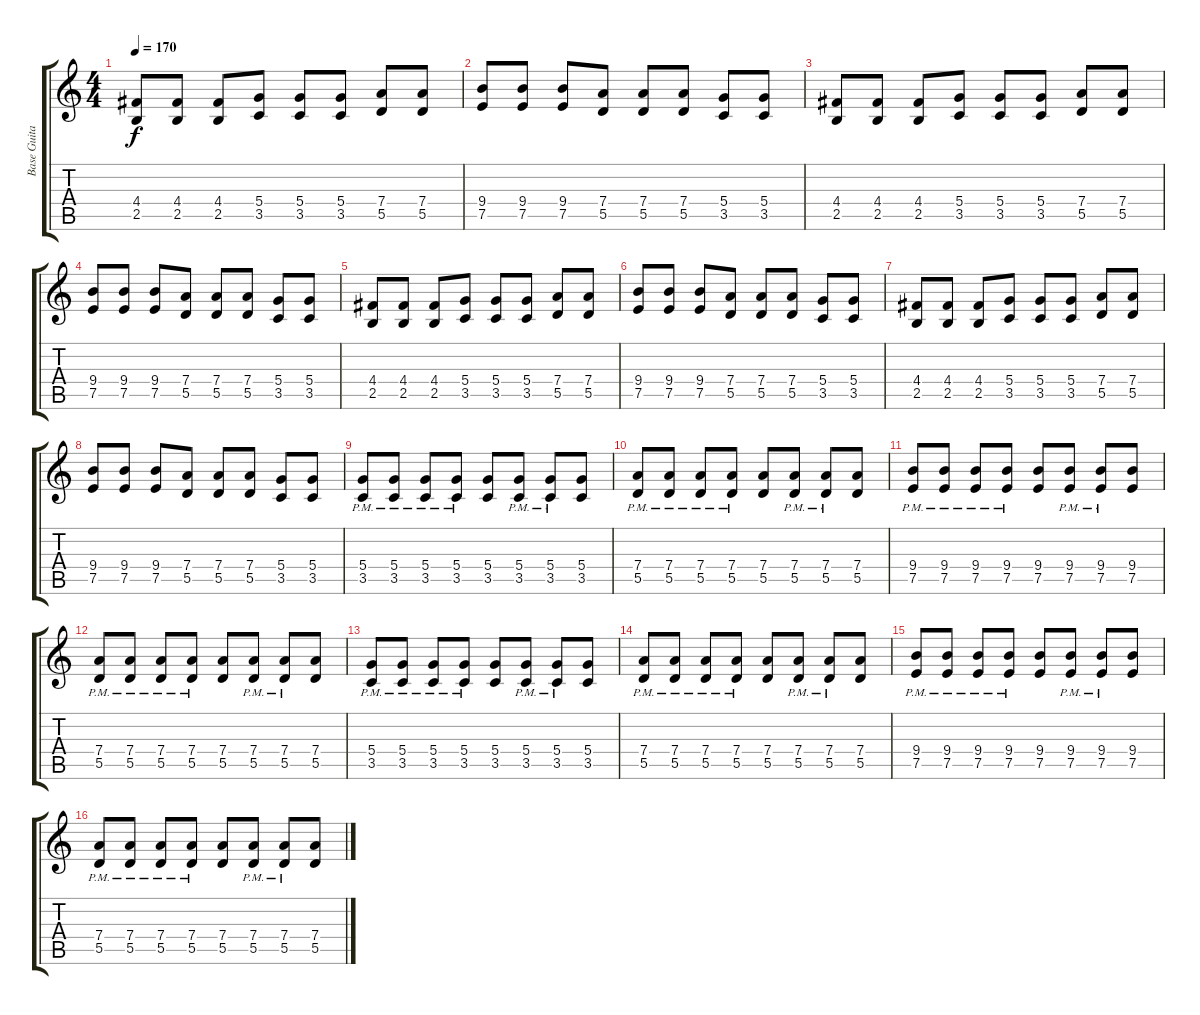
\track ("Base Guitar" "Base Guita") {instrument overdrivenguitar}
\staff {score tabs}
\tuning (E4 B3 G3 D3 A2 E2) {hide}
\ts (4 4)
\tempo 170
\clef g2
\ks c
(4.4 2.5).8{dy f} (4.4 2.5).8 (4.4 2.5).8 (5.4 3.5).8 (5.4 3.5).8 (5.4 3.5).8 (7.4 5.5).8 (7.4 5.5).8 |
(9.4 7.5).8 (9.4 7.5).8 (9.4 7.5).8 (7.4 5.5).8 (7.4 5.5).8 (7.4 5.5).8 (5.4 3.5).8 (5.4 3.5).8 |
(4.4 2.5).8 (4.4 2.5).8 (4.4 2.5).8 (5.4 3.5).8 (5.4 3.5).8 (5.4 3.5).8 (7.4 5.5).8 (7.4 5.5).8 |
(9.4 7.5).8 (9.4 7.5).8 (9.4 7.5).8 (7.4 5.5).8 (7.4 5.5).8 (7.4 5.5).8 (5.4 3.5).8 (5.4 3.5).8 |
(4.4 2.5).8 (4.4 2.5).8 (4.4 2.5).8 (5.4 3.5).8 (5.4 3.5).8 (5.4 3.5).8 (7.4 5.5).8 (7.4 5.5).8 |
(9.4 7.5).8 (9.4 7.5).8 (9.4 7.5).8 (7.4 5.5).8 (7.4 5.5).8 (7.4 5.5).8 (5.4 3.5).8 (5.4 3.5).8 |
(4.4 2.5).8 (4.4 2.5).8 (4.4 2.5).8 (5.4 3.5).8 (5.4 3.5).8 (5.4 3.5).8 (7.4 5.5).8 (7.4 5.5).8 |
(9.4 7.5).8 (9.4 7.5).8 (9.4 7.5).8 (7.4 5.5).8 (7.4 5.5).8 (7.4 5.5).8 (5.4 3.5).8 (5.4 3.5).8 |
(5.4{pm} 3.5{pm}).8 (5.4{pm} 3.5{pm}).8 (5.4{pm} 3.5{pm}).8 (5.4{pm} 3.5{pm}).8 (5.4 3.5).8 (5.4{pm} 3.5{pm}).8 (5.4{pm} 3.5{pm}).8 (5.4 3.5).8 |
(7.4{pm} 5.5{pm}).8 (7.4{pm} 5.5{pm}).8 (7.4{pm} 5.5{pm}).8 (7.4{pm} 5.5{pm}).8 (7.4 5.5).8 (7.4{pm} 5.5{pm}).8 (7.4{pm} 5.5{pm}).8 (7.4 5.5).8 |
(9.4{pm} 7.5{pm}).8 (9.4{pm} 7.5{pm}).8 (9.4{pm} 7.5{pm}).8 (9.4{pm} 7.5{pm}).8 (9.4 7.5).8 (9.4{pm} 7.5{pm}).8 (9.4{pm} 7.5{pm}).8 (9.4 7.5).8 |
(7.4{pm} 5.5{pm}).8 (7.4{pm} 5.5{pm}).8 (7.4{pm} 5.5{pm}).8 (7.4{pm} 5.5{pm}).8 (7.4 5.5).8 (7.4{pm} 5.5{pm}).8 (7.4{pm} 5.5{pm}).8 (7.4 5.5).8 |
(5.4{pm} 3.5{pm}).8 (5.4{pm} 3.5{pm}).8 (5.4{pm} 3.5{pm}).8 (5.4{pm} 3.5{pm}).8 (5.4 3.5).8 (5.4{pm} 3.5{pm}).8 (5.4{pm} 3.5{pm}).8 (5.4 3.5).8 |
(7.4{pm} 5.5{pm}).8 (7.4{pm} 5.5{pm}).8 (7.4{pm} 5.5{pm}).8 (7.4{pm} 5.5{pm}).8 (7.4 5.5).8 (7.4{pm} 5.5{pm}).8 (7.4{pm} 5.5{pm}).8 (7.4 5.5).8 |
(9.4{pm} 7.5{pm}).8 (9.4{pm} 7.5{pm}).8 (9.4{pm} 7.5{pm}).8 (9.4{pm} 7.5{pm}).8 (9.4 7.5).8 (9.4{pm} 7.5{pm}).8 (9.4{pm} 7.5{pm}).8 (9.4 7.5).8 |
(7.4{pm} 5.5{pm}).8 (7.4{pm} 5.5{pm}).8 (7.4{pm} 5.5{pm}).8 (7.4{pm} 5.5{pm}).8 (7.4 5.5).8 (7.4{pm} 5.5{pm}).8 (7.4{pm} 5.5{pm}).8 (7.4 5.5).8
